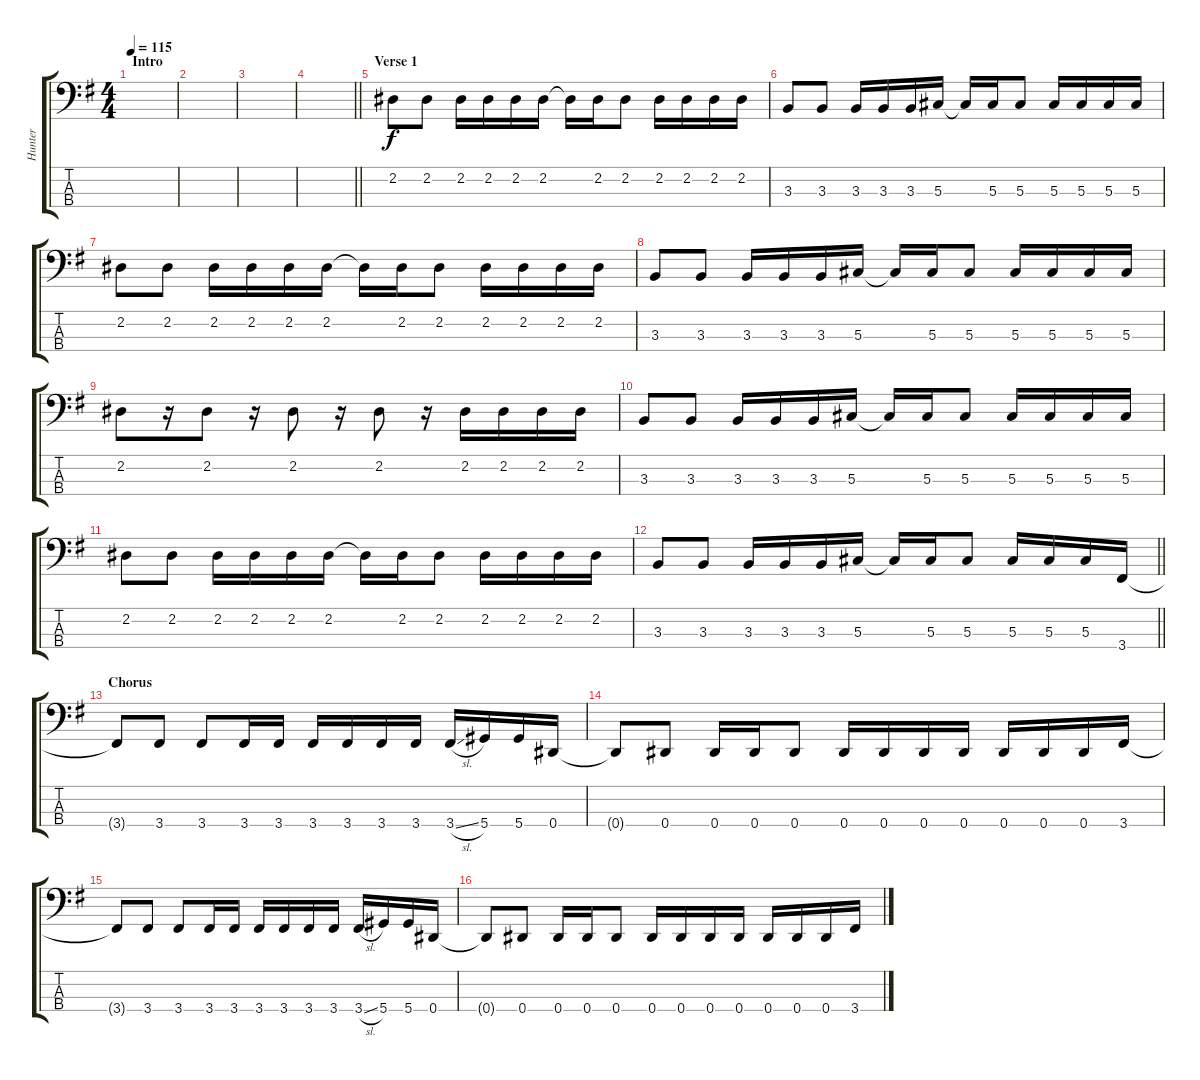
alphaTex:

\track ("Hunter" "Hunter") {instrument electricbassfinger}
\staff {score tabs}
\tuning (Gb2 Db2 Ab1 Eb1) {hide}
\ts (4 4)
\section ("" "Intro")
\tempo 115
\clef f4
\ks g
|
|
|
\barLineRight lightlight
|
\section ("" "Verse 1")
2.2.8 2.2.8 2.2.16 2.2.16 2.2.16 2.2.16 2.2{t}.16 2.2.16 2.2.8 2.2.16 2.2.16 2.2.16 2.2.16 |
3.3.8 3.3.8 3.3.16 3.3.16 3.3.16 5.3.16 5.3{t}.16 5.3.16 5.3.8 5.3.16 5.3.16 5.3.16 5.3.16 |
2.2.8 2.2.8 2.2.16 2.2.16 2.2.16 2.2.16 2.2{t}.16 2.2.16 2.2.8 2.2.16 2.2.16 2.2.16 2.2.16 |
3.3.8 3.3.8 3.3.16 3.3.16 3.3.16 5.3.16 5.3{t}.16 5.3.16 5.3.8 5.3.16 5.3.16 5.3.16 5.3.16 |
2.2.8 r.16 2.2.8 r.16 2.2.8 r.16 2.2.8 r.16 2.2.16 2.2.16 2.2.16 2.2.16 |
3.3.8 3.3.8 3.3.16 3.3.16 3.3.16 5.3.16 5.3{t}.16 5.3.16 5.3.8 5.3.16 5.3.16 5.3.16 5.3.16 |
2.2.8 2.2.8 2.2.16 2.2.16 2.2.16 2.2.16 2.2{t}.16 2.2.16 2.2.8 2.2.16 2.2.16 2.2.16 2.2.16 |
\barLineRight lightlight
3.3.8 3.3.8 3.3.16 3.3.16 3.3.16 5.3.16 5.3{t}.16 5.3.16 5.3.8 5.3.16 5.3.16 5.3.16 3.4.16 |
\section ("" "Chorus")
3.4{t}.8 3.4.8 3.4.8 3.4.16 3.4.16 3.4.16 3.4.16 3.4.16 3.4.16 3.4{sl}.16 5.4.16 5.4.16 0.4.16 |
0.4{t}.8 0.4.8 0.4.16 0.4.16 0.4.8 0.4.16 0.4.16 0.4.16 0.4.16 0.4.16 0.4.16 0.4.16 3.4.16 |
3.4{t}.8 3.4.8 3.4.8 3.4.16 3.4.16 3.4.16 3.4.16 3.4.16 3.4.16 3.4{sl}.16 5.4.16 5.4.16 0.4.16 |
0.4{t}.8 0.4.8 0.4.16 0.4.16 0.4.8 0.4.16 0.4.16 0.4.16 0.4.16 0.4.16 0.4.16 0.4.16 3.4.16
